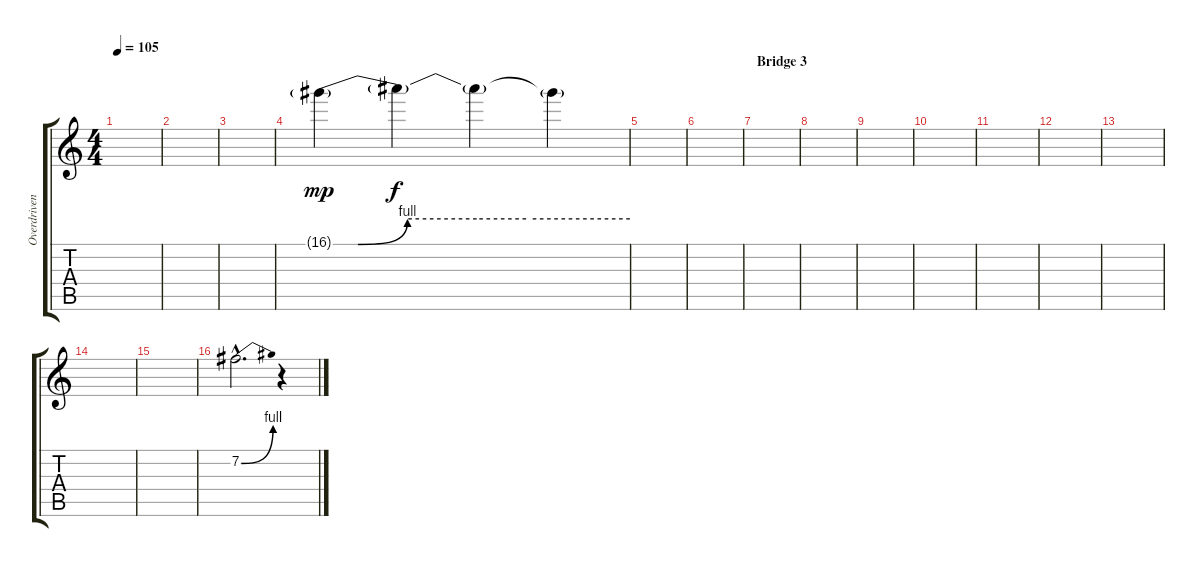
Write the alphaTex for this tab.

\track ("Overdriven 2" "Overdriven") {instrument overdrivenguitar}
\staff {score tabs}
\tuning (E4 B3 G3 D3 A2 E2) {hide}
\ts (4 4)
\tempo 105
\clef g2
\ks c
|
|
|
16.1{be (custom 0 0 5 0 15 4 29 4 39 4 60 4) g}.4{dy mp} 16.1{t}.4{dy f} 16.1{t}.4 16.1{t}.4 |
|
|
\section ("" "Bridge 3")
|
|
|
|
|
|
|
|
|
7.2{be (bend 0 0 60 4) hac}.2{d volume 13} r.4
